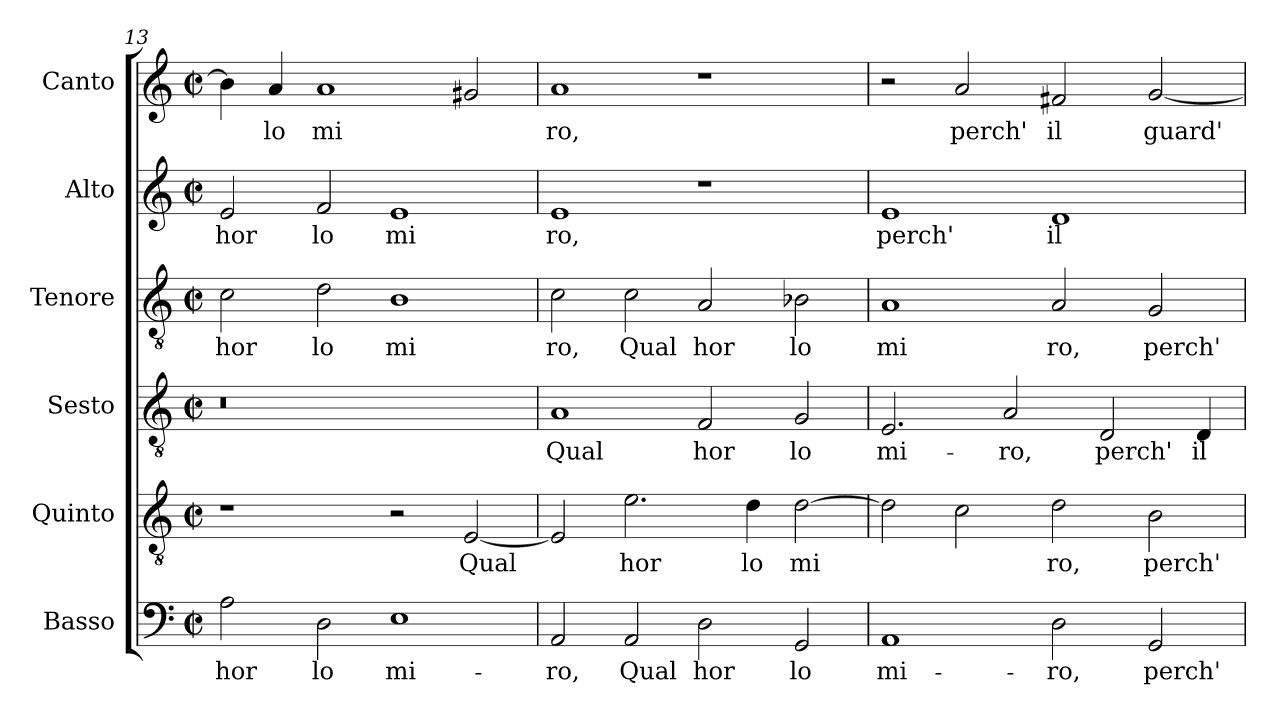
**kern	**text	**kern	**text	**kern	**text	**kern	**text	**kern	**text	**kern	**text
*part6	*part6	*part5	*part5	*part4	*part4	*part3	*part3	*part2	*part2	*part1	*part1
*staff6	*staff6	*staff5	*staff5	*staff4	*staff4	*staff3	*staff3	*staff2	*staff2	*staff1	*staff1
*I"Basso	*	*I"Quinto	*	*I"Sesto	*	*I"Tenore	*	*I"Alto	*	*I"Canto	*
*clefF4	*	*clefGv2	*	*clefGv2	*	*clefGv2	*	*clefG2	*	*clefG2	*
*k[]	*	*k[]	*	*k[]	*	*k[]	*	*k[]	*	*k[]	*
*C:	*	*C:	*	*C:	*	*C:	*	*C:	*	*C:	*
*M2/2	*	*M2/2	*	*M2/2	*	*M2/2	*	*M2/2	*	*M2/2	*
*met(c|)	*	*met(c|)	*	*met(c|)	*	*met(c|)	*	*met(c|)	*	*met(c|)	*
=13	=13	=13	=13	=13	=13	=13	=13	=13	=13	=13	=13
!	!LO:LY:b	!	!	!	!	!	!LO:LY:b	!	!LO:LY:b:cj	!	!LO:LY:b:cj
2A\	hor	1r	.	0r	.	2c\	hor	2e/	hor	4b\]	.
!	!	!	!	!	!	!	!	!	!	!	!LO:LY:b:cj
.	.	.	.	.	.	.	.	.	.	4a/	lo
!	!LO:LY:b	!	!	!	!	!	!LO:LY:b	!	!LO:LY:b:cj	!	!LO:LY:b:cj
2D\	lo	.	.	.	.	2d\	lo	2f/	lo	1a	mi-
!	!LO:LY:b	!	!	!	!	!	!LO:LY:b	!	!LO:LY:b:cj	!	!
1E	mi-	2r	.	.	.	1B	mi	1e	mi	.	.
!	!	!	!LO:LY:b:cj	!	!	!	!	!	!	!	!LO:LY:b:cj
.	.	[<2E/	Qual	.	.	.	.	.	.	2g#/	--
=14	=14	=14	=14	=14	=14	=14	=14	=14	=14	=14	=14
!	!LO:LY:b	!	!LO:LY:b:cj	!	!LO:LY:b:cj	!	!LO:LY:b	!	!LO:LY:b:cj	!	!LO:LY:b:cj
2AA/	-ro,	2E/]	.	1A	Qual	2c\	ro,	1e	ro,	1a	-ro,
!	!LO:LY:b	!	!LO:LY:b:cj	!	!	!	!LO:LY:b	!	!	!	!
2AA/	Qual	2.e\	hor	.	.	2c\	Qual	.	.	.	.
!	!LO:LY:b	!	!	!	!LO:LY:b:cj	!	!LO:LY:b	!	!	!	!
2D\	hor	.	.	2F/	hor	2A/	hor	1r	.	1r	.
!	!	!	!LO:LY:b:cj	!	!	!	!	!	!	!	!
.	.	4d\	lo	.	.	.	.	.	.	.	.
!	!LO:LY:b	!	!LO:LY:b:cj	!	!LO:LY:b:cj	!	!LO:LY:b	!	!	!	!
2GG/	lo	[<2d\	mi	2G/	lo	2B-X\	lo	.	.	.	.
!!LO:PB:g=z
=15	=15	=15	=15	=15	=15	=15	=15	=15	=15	=15	=15
!	!LO:LY:b	!	!LO:LY:b:cj	!	!LO:LY:b:cj	!	!LO:LY:b	!	!LO:LY:b:cj	!	!
1AA	mi-	2d\]	.	2.E/	mi-	1A	mi	1e	perch'	2r	.
!	!	!	!LO:LY:b:cj	!	!	!	!	!	!	!	!LO:LY:b:cj
.	.	2c\	.	.	.	.	.	.	.	2a/	perch'
!	!	!	!	!	!LO:LY:b:cj	!	!	!	!	!	!
.	.	.	.	2A/	-ro,	.	.	.	.	.	.
!	!LO:LY:b	!	!LO:LY:b:cj	!	!	!	!LO:LY:b	!	!LO:LY:b:cj	!	!LO:LY:b:cj
2D\	-ro,	2d\	ro,	.	.	2A/	ro,	1d	il	2f#X/	il
!	!	!	!	!	!LO:LY:b:cj	!	!	!	!	!	!
.	.	.	.	2D/	perch'	.	.	.	.	.	.
!	!LO:LY:b	!	!LO:LY:b:cj	!	!	!	!LO:LY:b	!	!	!	!LO:LY:b:cj
2GG/	perch'	2B\	perch'	.	.	2G/	perch'	.	.	[<2g/	guard'
!	!	!	!	!	!LO:LY:b:cj	!	!	!	!	!	!
.	.	.	.	4D/	il	.	.	.	.	.	.
=	=	=	=	=	=	=	=	=	=	=	=
*-	*-	*-	*-	*-	*-	*-	*-	*-	*-	*-	*-
